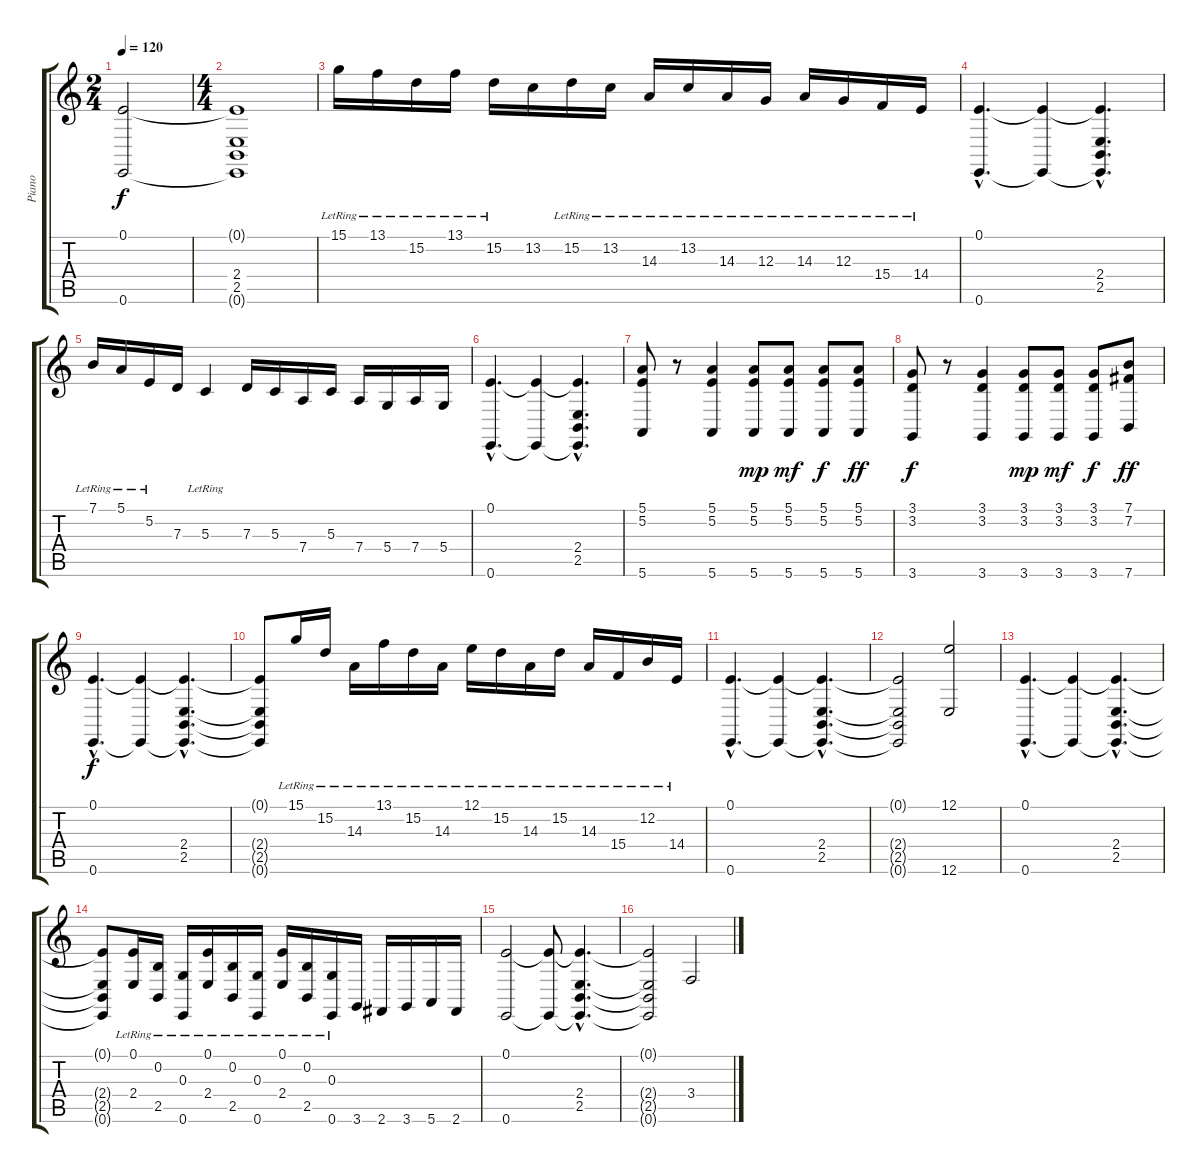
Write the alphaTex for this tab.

\track ("Piano" "Piano") {instrument acousticgrandpiano}
\staff {score tabs}
\tuning (E4 B3 G3 D3 A2 E2) {hide}
\ts (2 4)
\tempo 120
\clef g2
\ks c
(0.1 0.6).2{dy f instrument acousticgrandpiano} |
\ts (4 4)
(0.1{t} 2.4 2.5 0.6{t}).1 |
15.1{lr}.16 13.1{lr}.16 15.2{lr}.16 13.1{lr}.16 15.2{lr}.16 13.2.16 15.2{lr}.16 13.2{lr}.16 14.3{lr}.16 13.2{lr}.16 14.3{lr}.16 12.3{lr}.16 14.3{lr}.16 12.3{lr}.16 15.4{lr}.16 14.4{lr}.16 |
(0.1{hac} 0.6{hac}).4{d} (0.1{t} 0.6{t}).4 (0.1{hac t} 2.4{hac} 2.5{hac} 0.6{hac t}).4{d} |
7.1{lr}.16 5.1{lr}.16 5.2{lr}.16 7.3.16 5.3{lr}.4 7.3.16 5.3.16 7.4.16 5.3.16 7.4.16 5.4.16 7.4.16 5.4.16 |
(0.1{hac} 0.6{hac}).4{d} (0.1{t} 0.6{t}).4 (0.1{hac t} 2.4{hac} 2.5{hac} 0.6{hac t}).4{d} |
(5.1 5.2 5.6).8 r.8 (5.1 5.2 5.6).4 (5.1 5.2 5.6).8{dy mp} (5.1 5.2 5.6).8{dy mf} (5.1 5.2 5.6).8{dy f} (5.1 5.2 5.6).8{dy ff} |
(3.1 3.2 3.6).8{dy f} r.8 (3.1 3.2 3.6).4 (3.1 3.2 3.6).8{dy mp} (3.1 3.2 3.6).8{dy mf} (3.1 3.2 3.6).8{dy f} (7.1 7.2 7.6).8{dy ff} |
(0.1{hac} 0.6{hac}).4{d dy f} (0.1{t} 0.6{t}).4 (0.1{hac t} 2.4{hac} 2.5{hac} 0.6{hac t}).4{d} |
(0.1{t} 2.4{t} 2.5{t} 0.6{t}).8 15.1{lr}.16 15.2{lr}.16 14.3{lr}.16 13.1{lr}.16 15.2{lr}.16 14.3{lr}.16 12.1{lr}.16 15.2{lr}.16 14.3{lr}.16 15.2{lr}.16 14.3{lr}.16 15.4{lr}.16 12.2{lr}.16 14.4{lr}.16 |
(0.1{hac} 0.6{hac}).4{d} (0.1{t} 0.6{t}).4 (0.1{hac t} 2.4{hac} 2.5{hac} 0.6{hac t}).4{d} |
(0.1{t} 2.4{t} 2.5{t} 0.6{t}).2 (12.1 12.6).2 |
(0.1{hac} 0.6{hac}).4{d} (0.1{t} 0.6{t}).4 (0.1{hac t} 2.4{hac} 2.5{hac} 0.6{hac t}).4{d} |
(0.1{t} 2.4{t} 2.5{t} 0.6{t}).8 (0.1{lr} 2.4).16 (0.2{lr} 2.5).16 (0.3{lr} 0.6).16 (0.1{lr} 2.4).16 (0.2{lr} 2.5).16 (0.3{lr} 0.6).16 (0.1{lr} 2.4).16 (0.2{lr} 2.5).16 (0.3{lr} 0.6).16 3.6.16 2.6.16 3.6.16 5.6.16 2.6.16 |
(0.1 0.6).2 (0.1{t} 0.6{t}).8 (0.1{hac t} 2.4{hac} 2.5{hac} 0.6{hac t}).4{d} |
(0.1{t} 2.4{t} 2.5{t} 0.6{t}).2 3.4.2
